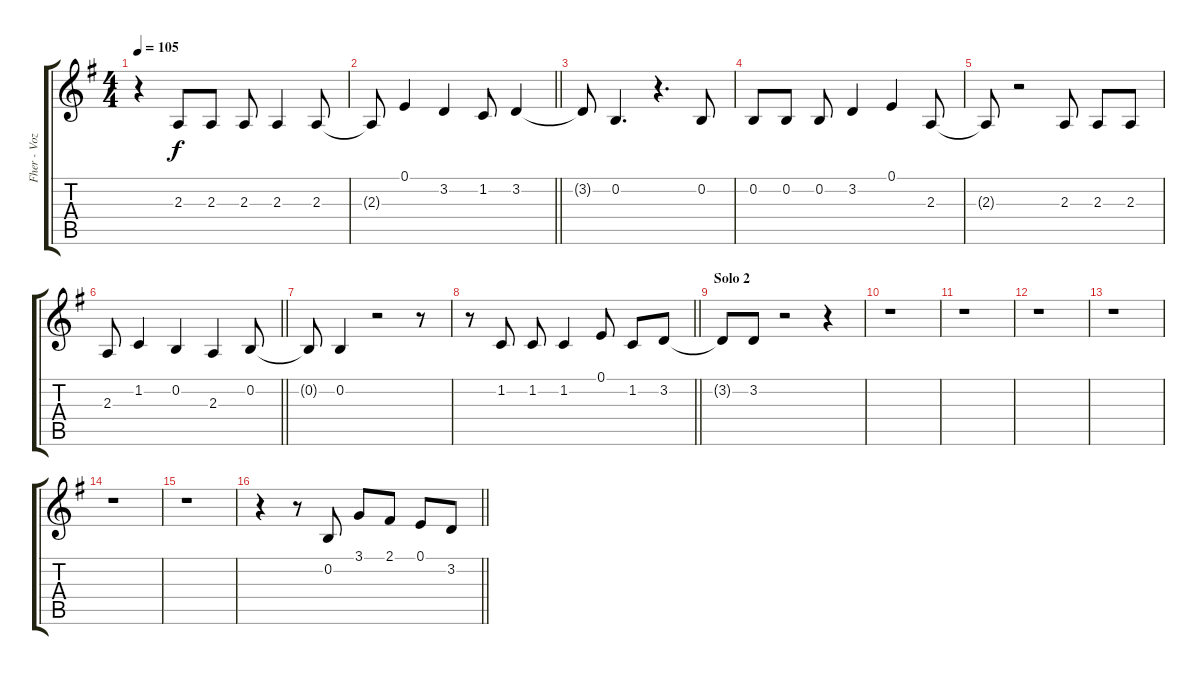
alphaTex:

\track ("Fher - Voz" "Fher - Voz") {instrument violin}
\staff {score tabs}
\tuning (E4 B3 G3 D3 A2 E2) {hide}
\ts (4 4)
\tempo 105
\clef g2
\ks g
r.4{dy f} 2.3.8 2.3.8 2.3.8 2.3.4 2.3.8 |
\barLineRight lightlight
2.3{t}.8 0.1.4 3.2.4 1.2.8 3.2.4 |
3.2{t}.8 0.2.4{d} r.4{d} 0.2.8 |
0.2.8 0.2.8 0.2.8 3.2.4 0.1.4 2.3.8 |
2.3{t}.8 r.2 2.3.8 2.3.8 2.3.8 |
\barLineRight lightlight
2.3.8 1.2.4 0.2.4 2.3.4 0.2.8 |
0.2{t}.8 0.2.4 r.2 r.8 |
\barLineRight lightlight
r.8 1.2.8 1.2.8 1.2.4 0.1.8 1.2.8 3.2.8 |
\section ("" "Solo 2")
3.2{t}.8 3.2.8 r.2 r.4 |
r.1 |
r.1 |
r.1 |
r.1 |
r.1 |
r.1 |
\barLineRight lightlight
r.4 r.8 0.2.8 3.1.8 2.1.8 0.1.8 3.2.8
